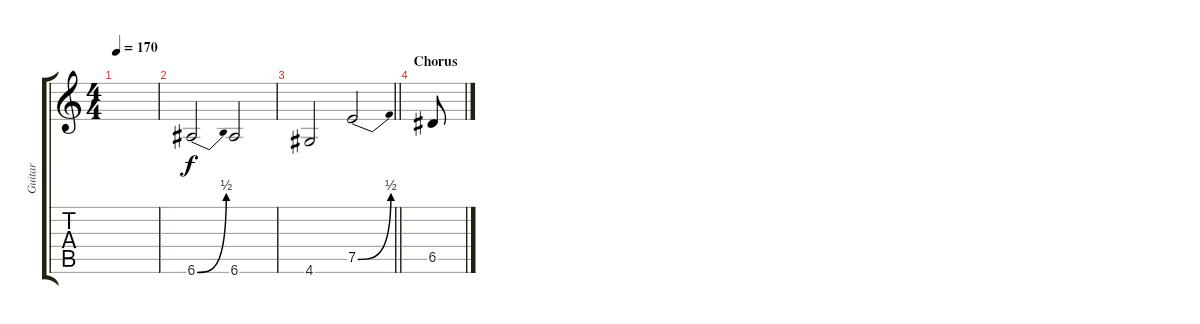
\track ("Guitar" "Guitar") {instrument overdrivenguitar}
\staff {score tabs}
\tuning (E4 B3 G3 D3 A2 E2) {hide}
\ts (4 4)
\tempo 170
\clef g2
\ks c
|
6.6{be (bend 0 0 60 2)}.2 6.6.2 |
\barLineRight lightlight
4.6.2 7.5{be (bend 0 0 60 2)}.2 |
\section ("" "Chorus")
6.5.8
